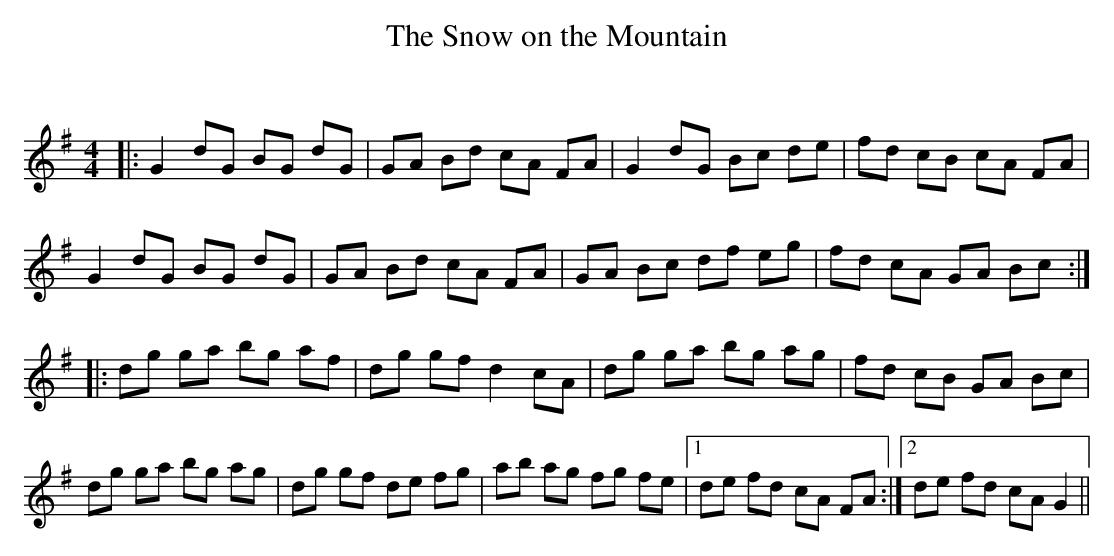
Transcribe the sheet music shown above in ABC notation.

X:1
T: The Snow on the Mountain
C:
Q: 232
K:G
M:4/4
L:1/8
|:G2 dG BG dG|GA Bd cA FA|G2 dG Bc de|fd cB cA FA|
G2 dG BG dG|GA Bd cA FA|GA Bc df eg|fd cA GA Bc:|
|:dg ga bg af|dg gf d2 cA|dg ga bg ag|fd cB GA Bc|
dg ga bg ag|dg gf de fg|ab ag fg fe|1de fd cA FA:|2de fd cA G2||
